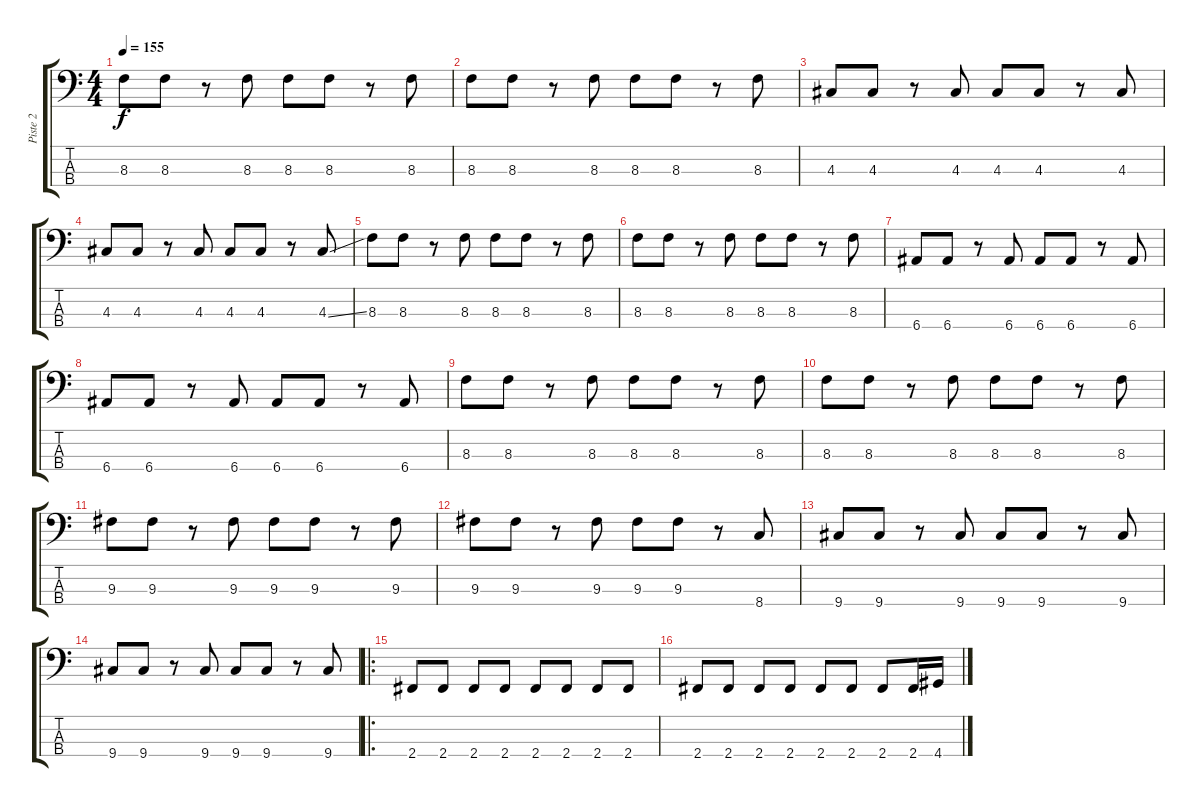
\track ("Piste 2" "Piste 2") {instrument electricbasspick}
\staff {score tabs}
\tuning (G2 D2 A1 E1) {hide}
\ts (4 4)
\tempo 155
\clef f4
\ks c
8.3.8{dy f} 8.3.8 r.8 8.3.8 8.3.8 8.3.8 r.8 8.3.8 |
8.3.8 8.3.8 r.8 8.3.8 8.3.8 8.3.8 r.8 8.3.8 |
4.3.8 4.3.8 r.8 4.3.8 4.3.8 4.3.8 r.8 4.3.8 |
4.3.8 4.3.8 r.8 4.3.8 4.3.8 4.3.8 r.8 4.3{ss}.8 |
8.3.8 8.3.8 r.8 8.3.8 8.3.8 8.3.8 r.8 8.3.8 |
8.3.8 8.3.8 r.8 8.3.8 8.3.8 8.3.8 r.8 8.3.8 |
6.4.8 6.4.8 r.8 6.4.8 6.4.8 6.4.8 r.8 6.4.8 |
6.4.8 6.4.8 r.8 6.4.8 6.4.8 6.4.8 r.8 6.4.8 |
8.3.8 8.3.8 r.8 8.3.8 8.3.8 8.3.8 r.8 8.3.8 |
8.3.8 8.3.8 r.8 8.3.8 8.3.8 8.3.8 r.8 8.3.8 |
9.3.8 9.3.8 r.8 9.3.8 9.3.8 9.3.8 r.8 9.3.8 |
9.3.8 9.3.8 r.8 9.3.8 9.3.8 9.3.8 r.8 8.4.8 |
9.4.8 9.4.8 r.8 9.4.8 9.4.8 9.4.8 r.8 9.4.8 |
9.4.8 9.4.8 r.8 9.4.8 9.4.8 9.4.8 r.8 9.4.8 |
\ro
2.4.8 2.4.8 2.4.8 2.4.8 2.4.8 2.4.8 2.4.8 2.4.8 |
2.4.8 2.4.8 2.4.8 2.4.8 2.4.8 2.4.8 2.4.8 2.4.16 4.4.16
